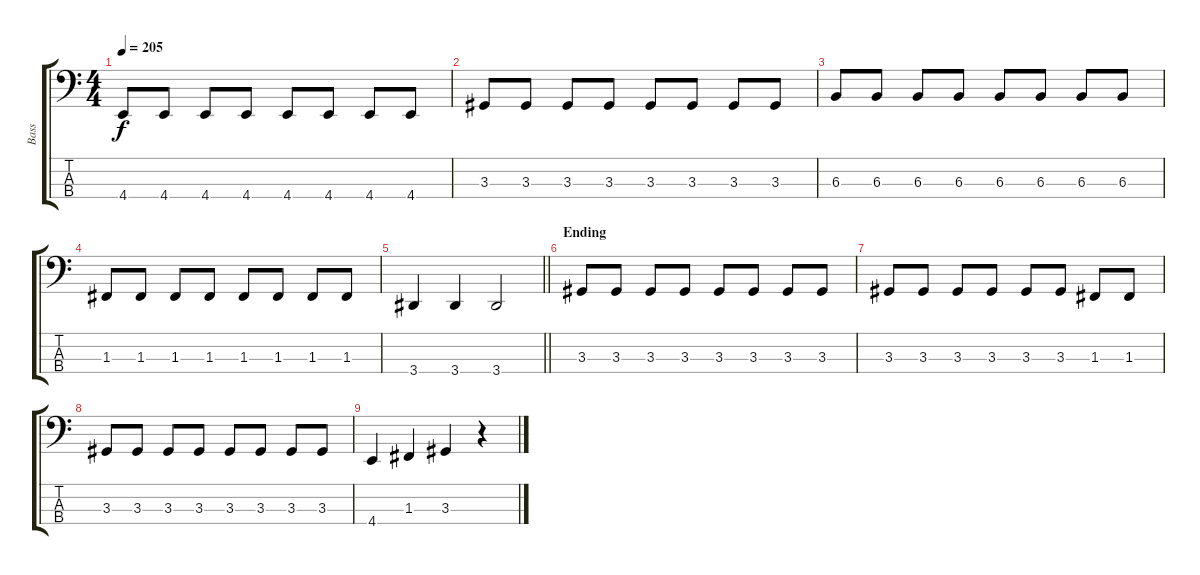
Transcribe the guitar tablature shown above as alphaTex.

\track ("Bass" "Bass") {instrument electricbassfinger}
\staff {score tabs}
\tuning (Eb2 Bb1 F1 C1) {hide}
\ts (4 4)
\tempo 205
\clef f4
\ks c
4.4.8{dy f} 4.4.8 4.4.8 4.4.8 4.4.8 4.4.8 4.4.8 4.4.8 |
3.3.8 3.3.8 3.3.8 3.3.8 3.3.8 3.3.8 3.3.8 3.3.8 |
6.3.8 6.3.8 6.3.8 6.3.8 6.3.8 6.3.8 6.3.8 6.3.8 |
1.3.8 1.3.8 1.3.8 1.3.8 1.3.8 1.3.8 1.3.8 1.3.8 |
\barLineRight lightlight
3.4.4 3.4.4 3.4.2 |
\section ("" "Ending")
3.3.8 3.3.8 3.3.8 3.3.8 3.3.8 3.3.8 3.3.8 3.3.8 |
3.3.8 3.3.8 3.3.8 3.3.8 3.3.8 3.3.8 1.3.8 1.3.8 |
3.3.8 3.3.8 3.3.8 3.3.8 3.3.8 3.3.8 3.3.8 3.3.8 |
4.4.4 1.3.4 3.3.4 r.4
